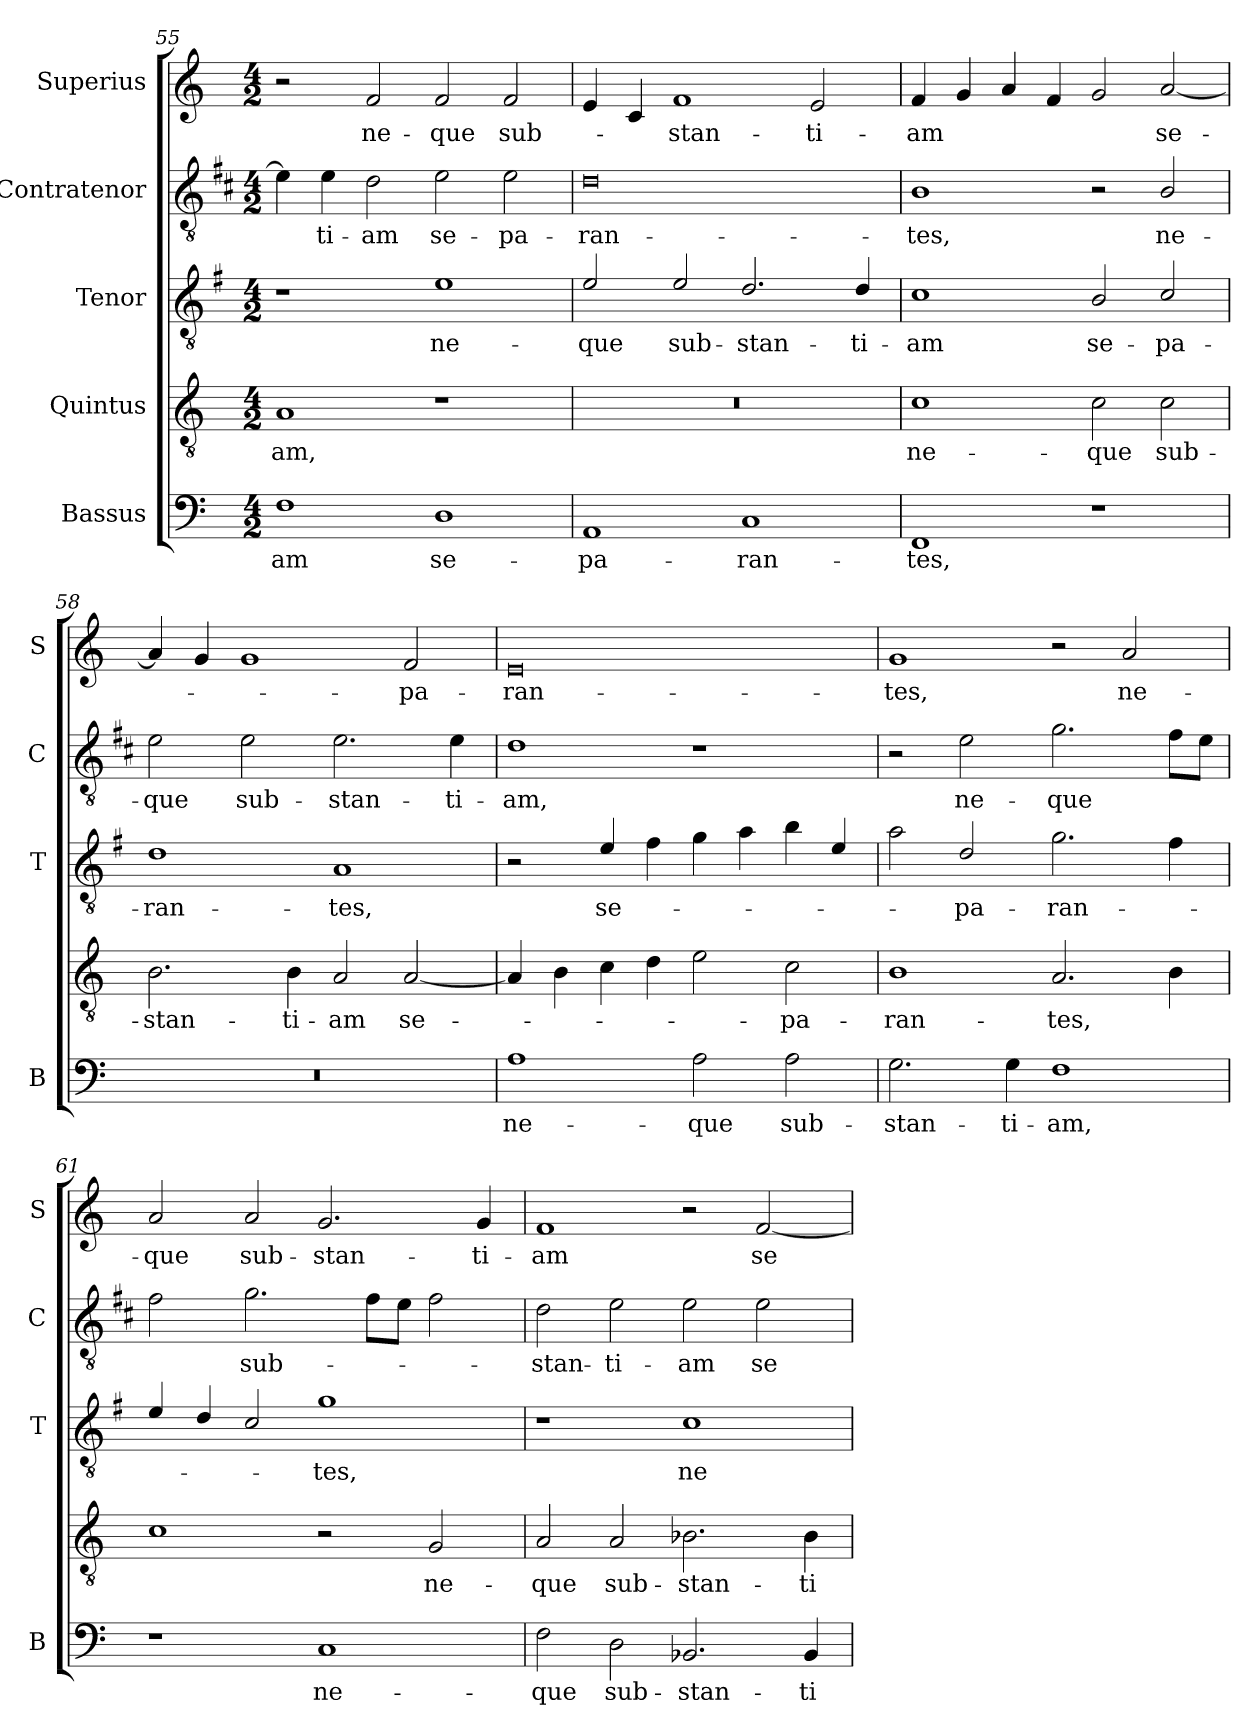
**kern	**text	**kern	**text	**kern	**text	**kern	**text	**kern	**text
*part5	*part5	*part4	*part4	*part3	*part3	*part2	*part2	*part1	*part1
*staff5	*staff5	*staff4	*staff4	*staff3	*staff3	*staff2	*staff2	*staff1	*staff1
*I"Bassus	*	*I"Quintus	*	*I"Tenor	*	*I"Contratenor	*	*I"Superius	*
*I'B	*	*	*	*I'T	*	*I'C	*	*I'S	*
*clefF4	*	*clefGv2	*	*clefGv2	*	*clefGv2	*	*clefG2	*
*	*	*	*	*ITrd4c7	*	*ITrd1c2	*	*	*
*k[]	*	*k[]	*	*k[]	*	*k[]	*	*k[]	*
*C:	*	*C:	*	*C:	*	*C:	*	*C:	*
*M4/2	*	*M4/2	*	*M4/2	*	*M4/2	*	*M4/2	*
=55	=55	=55	=55	=55	=55	=55	=55	=55	=55
!	!LO:LY:b	!	!LO:LY:b	!	!	!	!	!	!
1F	-am	1A	-am,	1r	.	4d\]	.	2r	.
!	!	!	!	!	!	!	!LO:LY:b	!	!
.	.	.	.	.	.	4d\	-ti-	.	.
!	!	!	!	!	!	!	!LO:LY:b	!	!LO:LY:b
.	.	.	.	.	.	2c\	-am	2f/	ne-
!	!LO:LY:b	!	!	!	!LO:LY:b	!	!LO:LY:b	!	!LO:LY:b
1D	se-	1r	.	1A	ne-	2d\	se-	2f/	-que
!	!	!	!	!	!	!	!LO:LY:b	!	!LO:LY:b
.	.	.	.	.	.	2d\	-pa-	2f/	sub-
=56	=56	=56	=56	=56	=56	=56	=56	=56	=56
!	!LO:LY:b	!	!	!	!LO:LY:b	!	!LO:LY:b	!	!
1AA	-pa-	0r	.	2A/	-que	0c	-ran-	4e/	.
.	.	.	.	.	.	.	.	4c/	.
!	!	!	!	!	!LO:LY:b	!	!	!	!LO:LY:b
.	.	.	.	2A/	sub-	.	.	1f	-stan-
!	!LO:LY:b	!	!	!	!LO:LY:b	!	!	!	!
1C	-ran-	.	.	2.G/	-stan-	.	.	.	.
!	!	!	!	!	!	!	!	!	!LO:LY:b
.	.	.	.	.	.	.	.	2e/	-ti-
!	!	!	!	!	!LO:LY:b	!	!	!	!
.	.	.	.	4G/	-ti-	.	.	.	.
=57	=57	=57	=57	=57	=57	=57	=57	=57	=57
!	!LO:LY:b	!	!LO:LY:b	!	!LO:LY:b	!	!LO:LY:b	!	!LO:LY:b
1FF	-tes,	1c	ne-	1F	-am	1A	-tes,	4f/	-am
.	.	.	.	.	.	.	.	4g/	.
.	.	.	.	.	.	.	.	4a/	.
.	.	.	.	.	.	.	.	4f/	.
!	!	!	!LO:LY:b	!	!LO:LY:b	!	!	!	!
1r	.	2c\	-que	2E/	se-	2r	.	2g/	.
!	!	!	!LO:LY:b	!	!LO:LY:b	!	!LO:LY:b	!	!LO:LY:b
.	.	2c\	sub-	2F/	-pa-	2A/	ne-	[2a/	se-
=58	=58	=58	=58	=58	=58	=58	=58	=58	=58
!	!	!	!LO:LY:b	!	!LO:LY:b	!	!LO:LY:b	!	!
0r	.	2.B\	-stan-	1G	-ran-	2d\	-que	4a/]	.
.	.	.	.	.	.	.	.	4g/	.
!	!	!	!	!	!	!	!LO:LY:b	!	!
.	.	.	.	.	.	2d\	sub-	1g	.
!	!	!	!LO:LY:b	!	!	!	!	!	!
.	.	4B\	-ti-	.	.	.	.	.	.
!	!	!	!LO:LY:b	!	!LO:LY:b	!	!LO:LY:b	!	!
.	.	2A/	-am	1D	-tes,	2.d\	-stan-	.	.
!	!	!	!LO:LY:b	!	!	!	!	!	!LO:LY:b
.	.	[2A/	se-	.	.	.	.	2f/	-pa-
!	!	!	!	!	!	!	!LO:LY:b	!	!
.	.	.	.	.	.	4d\	-ti-	.	.
=59	=59	=59	=59	=59	=59	=59	=59	=59	=59
!	!LO:LY:b	!	!	!	!	!	!LO:LY:b	!	!LO:LY:b
1A	ne-	4A/]	.	2r	.	1c	-am,	0e	-ran-
.	.	4B\	.	.	.	.	.	.	.
!	!	!	!	!	!LO:LY:b	!	!	!	!
.	.	4c\	.	4A/	se-	.	.	.	.
.	.	4d\	.	4B\	.	.	.	.	.
!	!LO:LY:b	!	!	!	!	!	!	!	!
2A\	-que	2e\	.	4c\	.	1r	.	.	.
.	.	.	.	4d\	.	.	.	.	.
!	!LO:LY:b	!	!LO:LY:b	!	!	!	!	!	!
2A\	sub-	2c\	-pa-	4e\	.	.	.	.	.
.	.	.	.	4A/	.	.	.	.	.
!!LO:LB:g=z
=60	=60	=60	=60	=60	=60	=60	=60	=60	=60
!	!LO:LY:b	!	!LO:LY:b	!	!	!	!	!	!LO:LY:b
2.G\	-stan-	1B	-ran-	2d\	.	2r	.	1g	-tes,
!	!	!	!	!	!LO:LY:b	!	!LO:LY:b	!	!
.	.	.	.	2G/	-pa-	2d\	ne-	.	.
!	!LO:LY:b	!	!	!	!	!	!	!	!
4G\	-ti-	.	.	.	.	.	.	.	.
!	!LO:LY:b	!	!LO:LY:b	!	!LO:LY:b	!	!LO:LY:b	!	!
1F	-am,	2.A/	-tes,	2.c\	-ran-	2.f\	-que	2r	.
!	!	!	!	!	!	!	!	!	!LO:LY:b
.	.	.	.	.	.	.	.	2a/	ne-
.	.	4B\	.	4B\	.	8e\L	.	.	.
.	.	.	.	.	.	8d\J	.	.	.
=61	=61	=61	=61	=61	=61	=61	=61	=61	=61
!	!	!	!	!	!	!	!	!	!LO:LY:b
1r	.	1c	.	4A/	.	2e\	.	2a/	-que
.	.	.	.	4G/	.	.	.	.	.
!	!	!	!	!	!	!	!LO:LY:b	!	!LO:LY:b
.	.	.	.	2F/	.	2.f\	sub-	2a/	sub-
!	!LO:LY:b	!	!	!	!LO:LY:b	!	!	!	!LO:LY:b
1C	ne-	2r	.	1c	-tes,	.	.	2.g/	-stan-
.	.	.	.	.	.	8e\L	.	.	.
.	.	.	.	.	.	8d\J	.	.	.
!	!	!	!LO:LY:b	!	!	!	!	!	!
.	.	2G/	ne-	.	.	2e\	.	.	.
!	!	!	!	!	!	!	!	!	!LO:LY:b
.	.	.	.	.	.	.	.	4g/	-ti-
=62	=62	=62	=62	=62	=62	=62	=62	=62	=62
!	!LO:LY:b	!	!LO:LY:b	!	!	!	!LO:LY:b	!	!LO:LY:b
2F\	-que	2A/	-que	1r	.	2c\	-stan-	1f	-am
!	!LO:LY:b	!	!LO:LY:b	!	!	!	!LO:LY:b	!	!
2D\	sub-	2A/	sub-	.	.	2d\	-ti-	.	.
!	!LO:LY:b	!	!LO:LY:b	!	!LO:LY:b	!	!LO:LY:b	!	!
2.BB-X/	-stan-	2.B-X\	-stan-	1F	ne-	2d\	-am	2r	.
!	!	!	!	!	!	!	!LO:LY:b	!	!LO:LY:b
.	.	.	.	.	.	2d\	se-	[2f/	se-
!	!LO:LY:b	!	!LO:LY:b	!	!	!	!	!	!
4BB-/	-ti-	4B-\	-ti-	.	.	.	.	.	.
=	=	=	=	=	=	=	=	=	=
*-	*-	*-	*-	*-	*-	*-	*-	*-	*-
